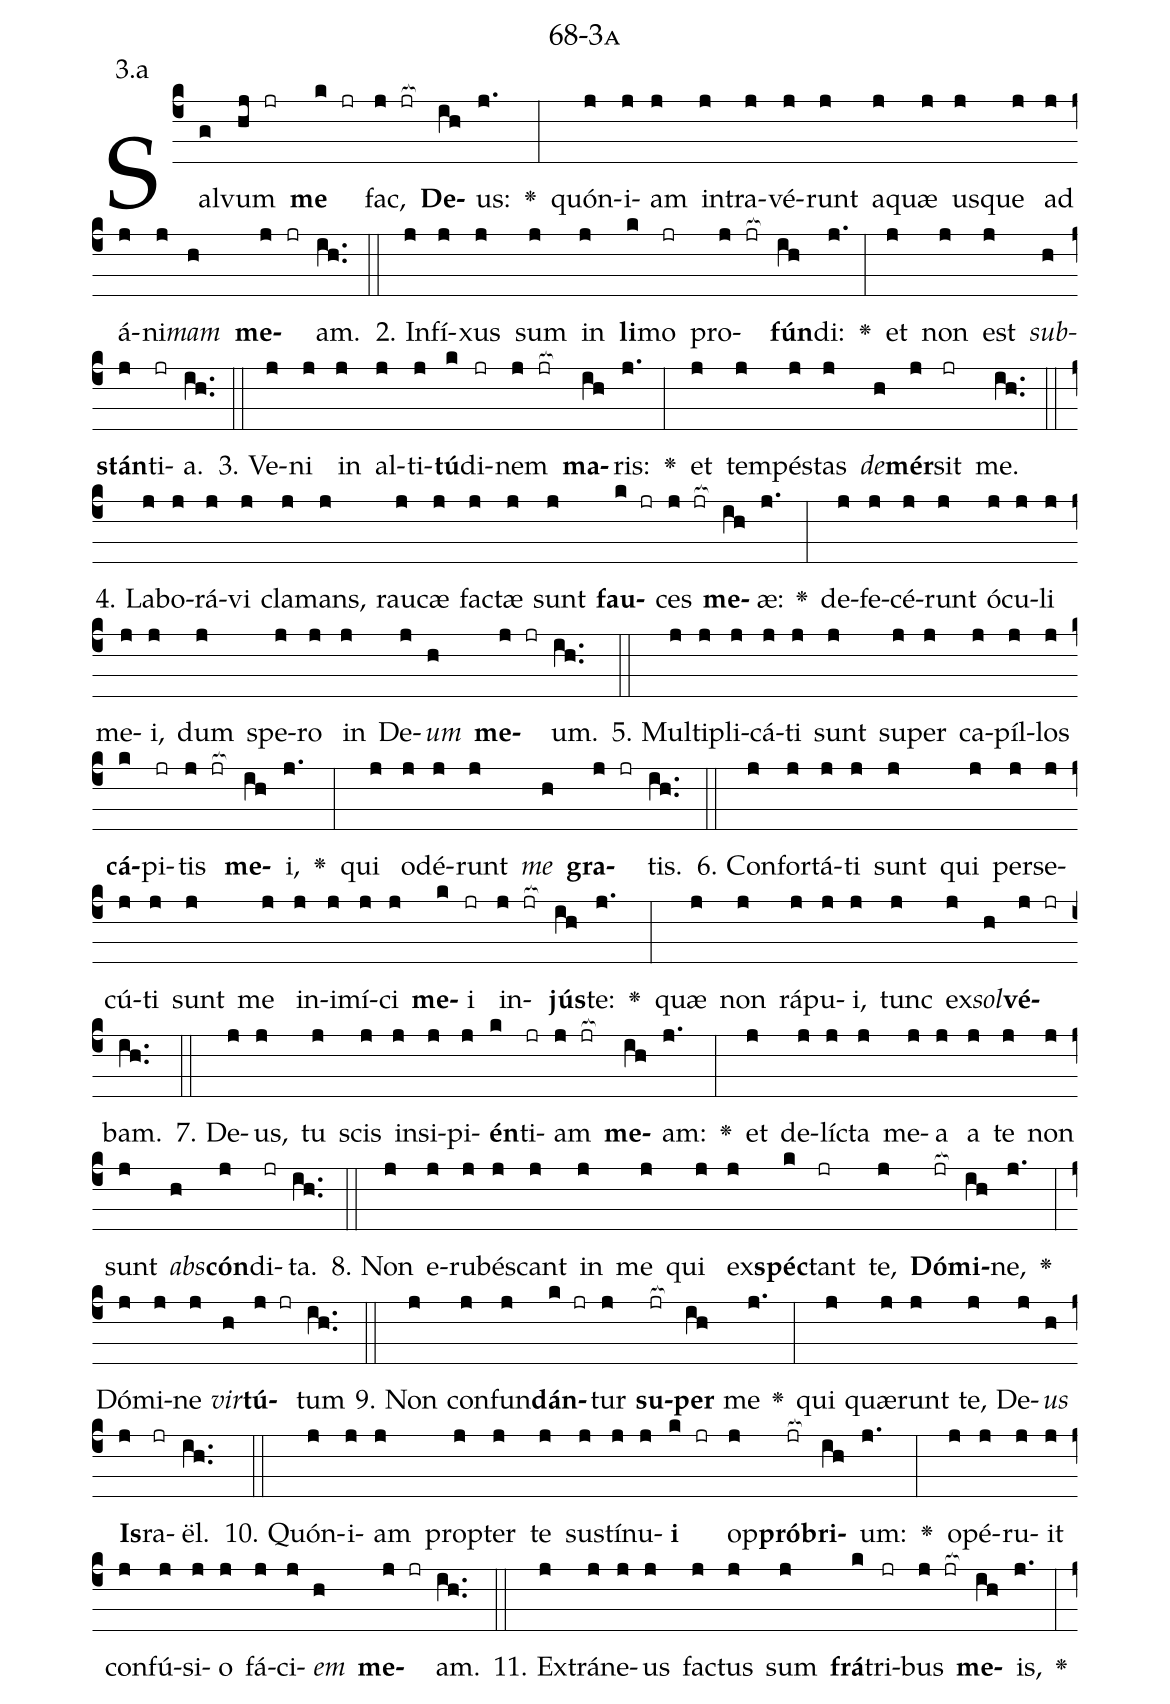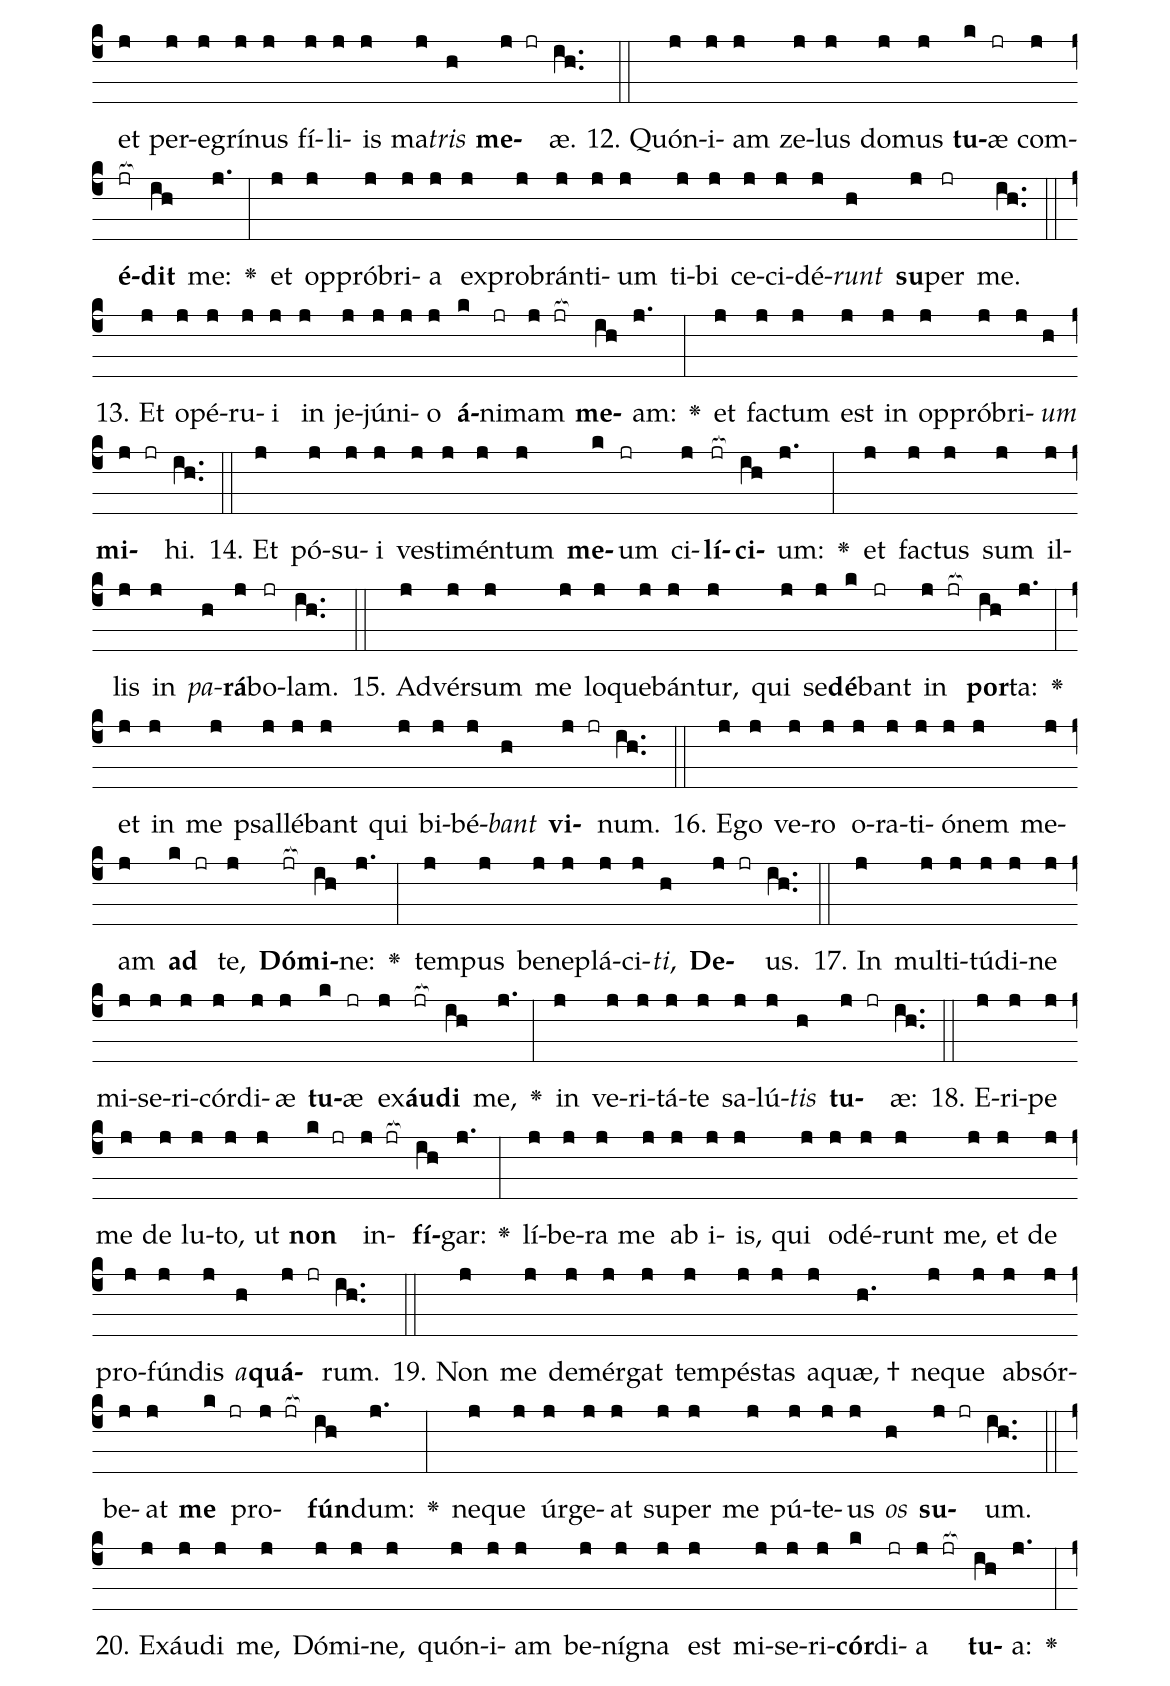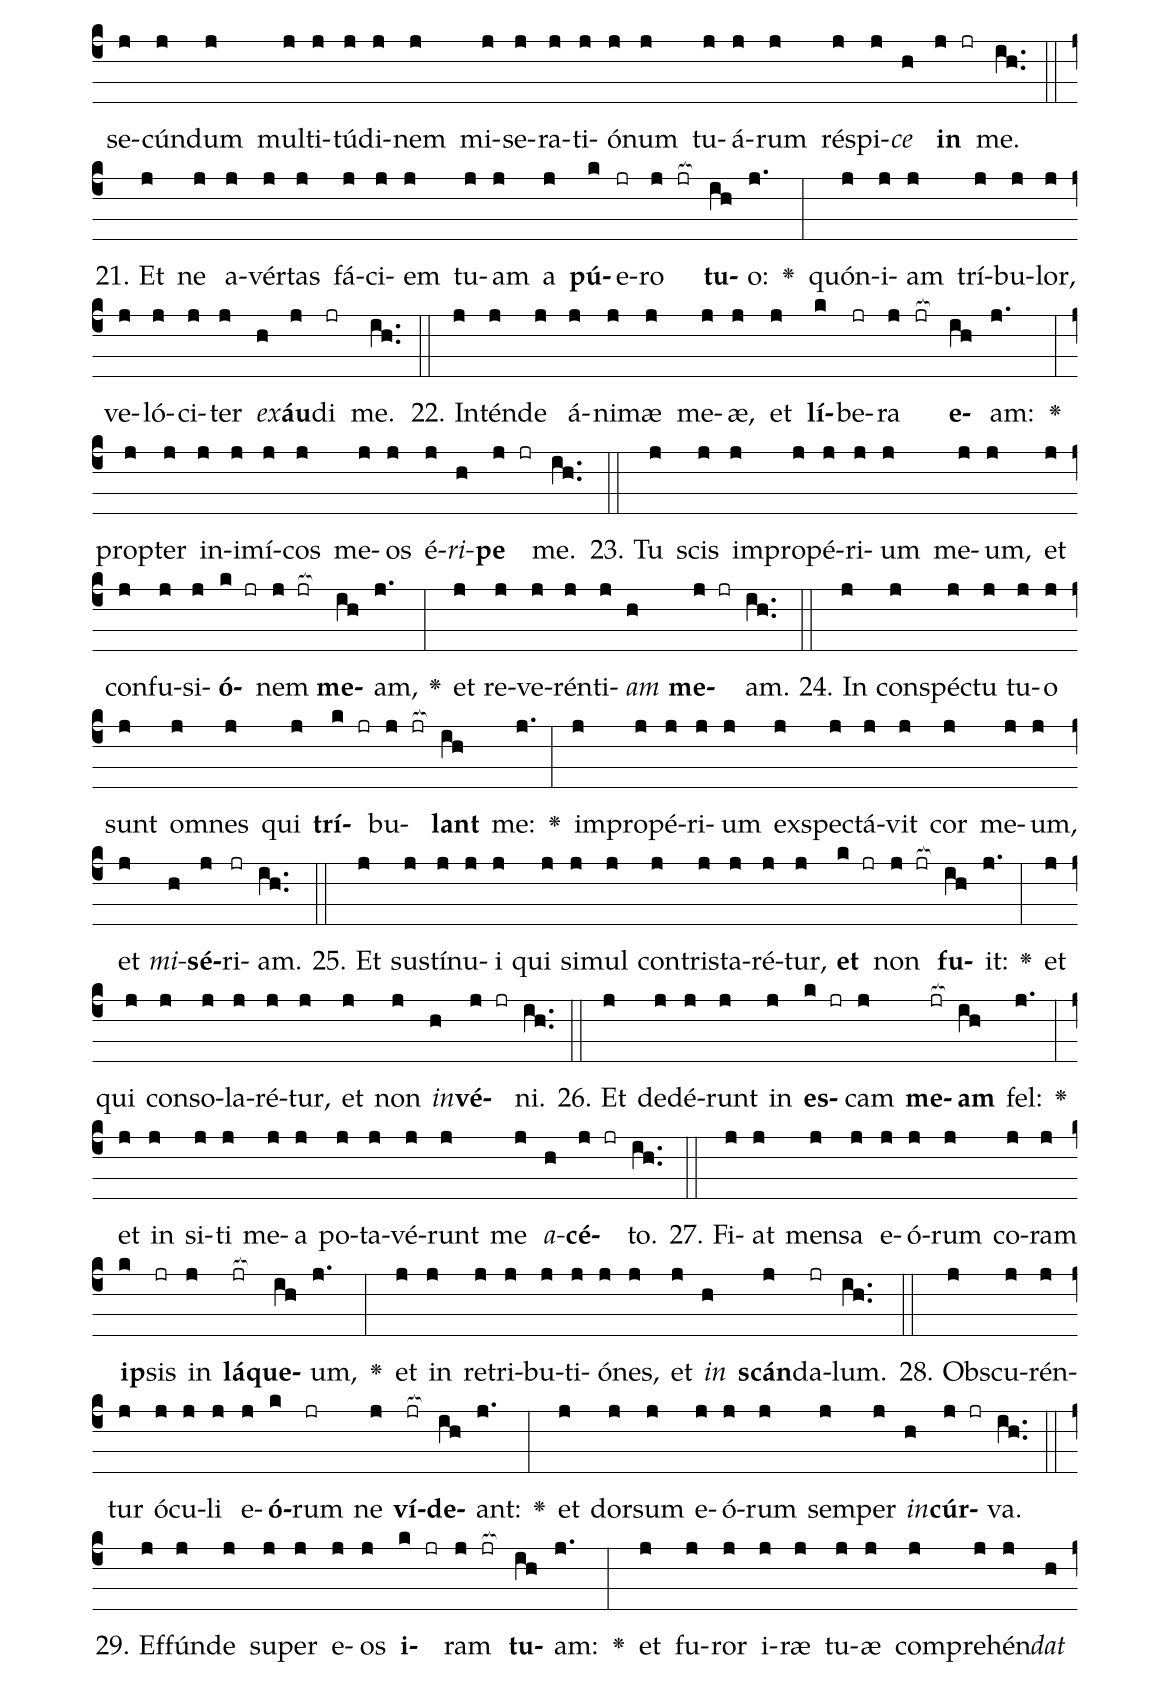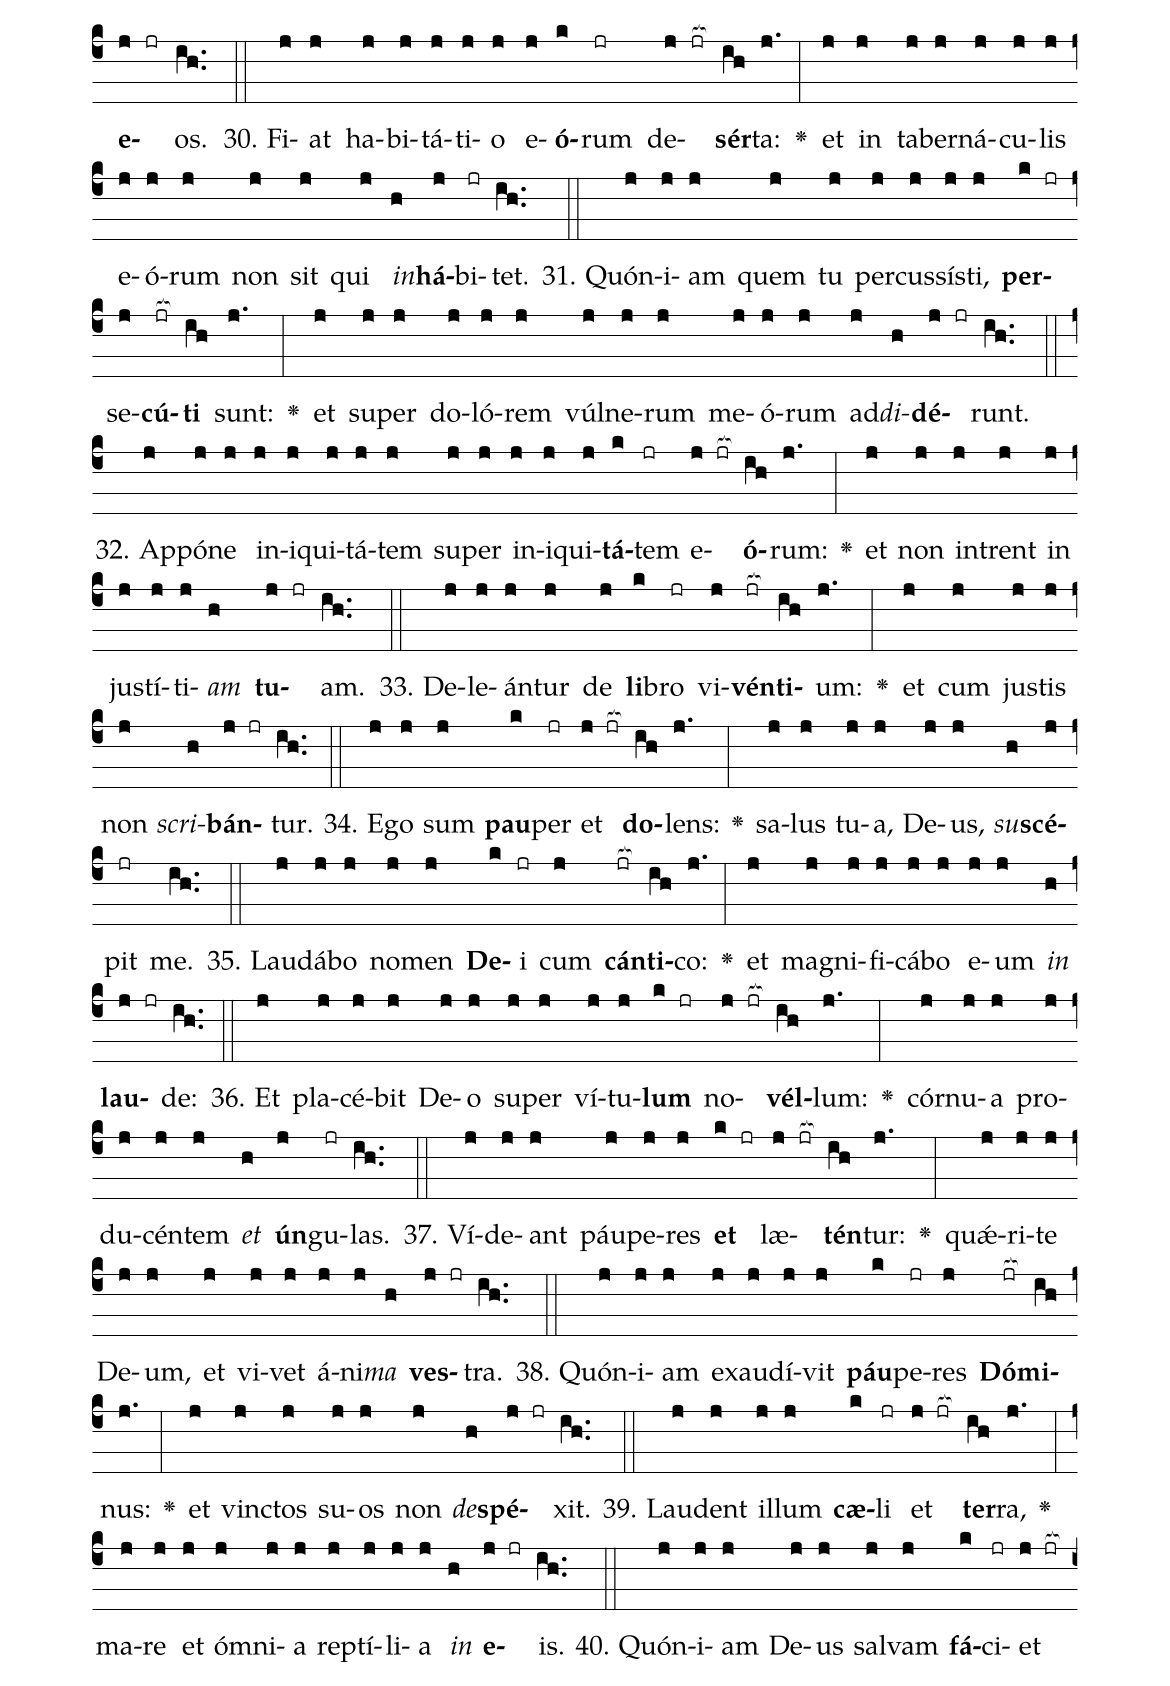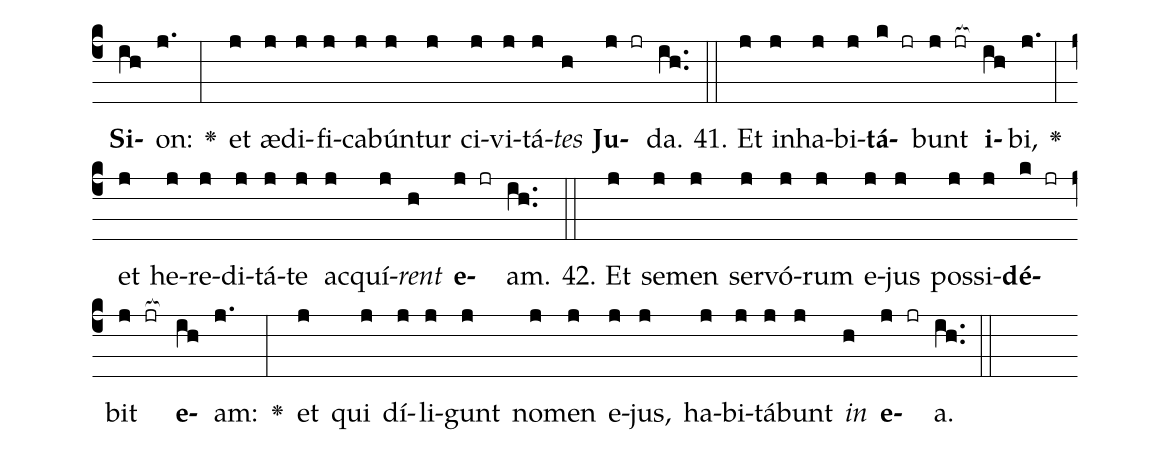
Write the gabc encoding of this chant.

name: 68-3a;
annotation: 3.a;
%%
(c4)Sal(g)vum(hj jr) <b>me</b>(k jr) fac,(j jr[ocb:1{]) <b>De</b>(ih[ocb:0}])us:(j.) <v>\greheightstar</v>(:) quón(j)i(j)am(j) in(j)tra(j)vé(j)runt(j) a(j)quæ(j) us(j)que(j) ad(j) á(j)ni(j)<i>mam</i>(h) <b>me</b>(j jr)am.(ih..) (::)
2. In(j)fí(j)xus(j) sum(j) in(j) <b>li</b>(k)mo(jr) pro(j jr[ocb:1{])<b>fún</b>(ih[ocb:0}])di:(j.) <v>\greheightstar</v>(:) et(j) non(j) est(j) <i>sub</i>(h)<b>stán</b>(j)ti(jr)a.(ih..) (::)
3. Ve(j)ni(j) in(j) al(j)ti(j)<b>tú</b>(k)di(jr)nem(j jr[ocb:1{]) <b>ma</b>(ih[ocb:0}])ris:(j.) <v>\greheightstar</v>(:) et(j) tem(j)pés(j)tas(j) <i>de</i>(h)<b>mér</b>(j)sit(jr) me.(ih..) (::)
4. La(j)bo(j)rá(j)vi(j) cla(j)mans,(j) rau(j)cæ(j) fac(j)tæ(j) sunt(j) <b>fau</b>(k jr)ces(j jr[ocb:1{]) <b>me</b>(ih[ocb:0}])æ:(j.) <v>\greheightstar</v>(:) de(j)fe(j)cé(j)runt(j) ó(j)cu(j)li(j) me(j)i,(j) dum(j) spe(j)ro(j) in(j) De(j)<i>um</i>(h) <b>me</b>(j jr)um.(ih..) (::)
5. Mul(j)ti(j)pli(j)cá(j)ti(j) sunt(j) su(j)per(j) ca(j)píl(j)los(j) <b>cá</b>(k)pi(jr)tis(j jr[ocb:1{]) <b>me</b>(ih[ocb:0}])i,(j.) <v>\greheightstar</v>(:) qui(j) o(j)dé(j)runt(j) <i>me</i>(h) <b>gra</b>(j jr)tis.(ih..) (::)
6. Con(j)for(j)tá(j)ti(j) sunt(j) qui(j) per(j)se(j)cú(j)ti(j) sunt(j) me(j) in(j)i(j)mí(j)ci(j) <b>me</b>(k)i(jr) in(j jr[ocb:1{])<b>jús</b>(ih[ocb:0}])te:(j.) <v>\greheightstar</v>(:) quæ(j) non(j) rá(j)pu(j)i,(j) tunc(j) ex(j)<i>sol</i>(h)<b>vé</b>(j jr)bam.(ih..) (::)
7. De(j)us,(j) tu(j) scis(j) in(j)si(j)pi(j)<b>én</b>(k)ti(jr)am(j jr[ocb:1{]) <b>me</b>(ih[ocb:0}])am:(j.) <v>\greheightstar</v>(:) et(j) de(j)líc(j)ta(j) me(j)a(j) a(j) te(j) non(j) sunt(j) <i>abs</i>(h)<b>cón</b>(j)di(jr)ta.(ih..) (::)
8. Non(j) e(j)ru(j)bés(j)cant(j) in(j) me(j) qui(j) ex(j)<b>spéc</b>(k)tant(jr) te,(j) <b>Dó</b>(jr[ocb:1{])<b>mi</b>(ih[ocb:0}])ne,(j.) <v>\greheightstar</v>(:) Dó(j)mi(j)ne(j) <i>vir</i>(h)<b>tú</b>(j jr)tum(ih..) (::)
9. Non(j) con(j)fun(j)<b>dán</b>(k jr)tur(j) <b>su</b>(jr[ocb:1{])<b>per</b>(ih[ocb:0}]) me(j.) <v>\greheightstar</v>(:) qui(j) quæ(j)runt(j) te,(j) De(j)<i>us</i>(h) <b>Is</b>(j)ra(jr)ël.(ih..) (::)
10. Quón(j)i(j)am(j) prop(j)ter(j) te(j) sus(j)tí(j)nu(j)<b>i</b>(k jr) op(j)<b>pró</b>(jr[ocb:1{])<b>bri</b>(ih[ocb:0}])um:(j.) <v>\greheightstar</v>(:) o(j)pé(j)ru(j)it(j) con(j)fú(j)si(j)o(j) fá(j)ci(j)<i>em</i>(h) <b>me</b>(j jr)am.(ih..) (::)
11. Ex(j)trá(j)ne(j)us(j) fac(j)tus(j) sum(j) <b>frá</b>(k)tri(jr)bus(j jr[ocb:1{]) <b>me</b>(ih[ocb:0}])is,(j.) <v>\greheightstar</v>(:) et(j) per(j)e(j)grí(j)nus(j) fí(j)li(j)is(j) ma(j)<i>tris</i>(h) <b>me</b>(j jr)æ.(ih..) (::)
12. Quón(j)i(j)am(j) ze(j)lus(j) do(j)mus(j) <b>tu</b>(k)æ(jr) com(j)<b>é</b>(jr[ocb:1{])<b>dit</b>(ih[ocb:0}]) me:(j.) <v>\greheightstar</v>(:) et(j) op(j)pró(j)bri(j)a(j) ex(j)pro(j)brán(j)ti(j)um(j) ti(j)bi(j) ce(j)ci(j)dé(j)<i>runt</i>(h) <b>su</b>(j)per(jr) me.(ih..) (::)
13. Et(j) o(j)pé(j)ru(j)i(j) in(j) je(j)jú(j)ni(j)o(j) <b>á</b>(k)ni(jr)mam(j jr[ocb:1{]) <b>me</b>(ih[ocb:0}])am:(j.) <v>\greheightstar</v>(:) et(j) fac(j)tum(j) est(j) in(j) op(j)pró(j)bri(j)<i>um</i>(h) <b>mi</b>(j jr)hi.(ih..) (::)
14. Et(j) pó(j)su(j)i(j) ves(j)ti(j)mén(j)tum(j) <b>me</b>(k)um(jr) ci(j)<b>lí</b>(jr[ocb:1{])<b>ci</b>(ih[ocb:0}])um:(j.) <v>\greheightstar</v>(:) et(j) fac(j)tus(j) sum(j) il(j)lis(j) in(j) <i>pa</i>(h)<b>rá</b>(j)bo(jr)lam.(ih..) (::)
15. Ad(j)vér(j)sum(j) me(j) lo(j)que(j)bán(j)tur,(j) qui(j) se(j)<b>dé</b>(k)bant(jr) in(j jr[ocb:1{]) <b>por</b>(ih[ocb:0}])ta:(j.) <v>\greheightstar</v>(:) et(j) in(j) me(j) psal(j)lé(j)bant(j) qui(j) bi(j)bé(j)<i>bant</i>(h) <b>vi</b>(j jr)num.(ih..) (::)
16. E(j)go(j) ve(j)ro(j) o(j)ra(j)ti(j)ó(j)nem(j) me(j)am(j) <b>ad</b>(k jr) te,(j) <b>Dó</b>(jr[ocb:1{])<b>mi</b>(ih[ocb:0}])ne:(j.) <v>\greheightstar</v>(:) tem(j)pus(j) be(j)ne(j)plá(j)ci(j)<i>ti</i>,(h) <b>De</b>(j jr)us.(ih..) (::)
17. In(j) mul(j)ti(j)tú(j)di(j)ne(j) mi(j)se(j)ri(j)cór(j)di(j)æ(j) <b>tu</b>(k)æ(jr) ex(j)<b>áu</b>(jr[ocb:1{])<b>di</b>(ih[ocb:0}]) me,(j.) <v>\greheightstar</v>(:) in(j) ve(j)ri(j)tá(j)te(j) sa(j)lú(j)<i>tis</i>(h) <b>tu</b>(j jr)æ:(ih..) (::)
18. E(j)ri(j)pe(j) me(j) de(j) lu(j)to,(j) ut(j) <b>non</b>(k jr) in(j jr[ocb:1{])<b>fí</b>(ih[ocb:0}])gar:(j.) <v>\greheightstar</v>(:) lí(j)be(j)ra(j) me(j) ab(j) i(j)is,(j) qui(j) o(j)dé(j)runt(j) me,(j) et(j) de(j) pro(j)fún(j)dis(j) <i>a</i>(h)<b>quá</b>(j jr)rum.(ih..) (::)
19. Non(j) me(j) de(j)mér(j)gat(j) tem(j)pés(j)tas(j) a(j)quæ, †(h.) ne(j)que(j) ab(j)sór(j)be(j)at(j) <b>me</b>(k jr) pro(j jr[ocb:1{])<b>fún</b>(ih[ocb:0}])dum:(j.) <v>\greheightstar</v>(:) ne(j)que(j) úr(j)ge(j)at(j) su(j)per(j) me(j) pú(j)te(j)us(j) <i>os</i>(h) <b>su</b>(j jr)um.(ih..) (::)
20. Ex(j)áu(j)di(j) me,(j) Dó(j)mi(j)ne,(j) quón(j)i(j)am(j) be(j)ní(j)gna(j) est(j) mi(j)se(j)ri(j)<b>cór</b>(k)di(jr)a(j jr[ocb:1{]) <b>tu</b>(ih[ocb:0}])a:(j.) <v>\greheightstar</v>(:) se(j)cún(j)dum(j) mul(j)ti(j)tú(j)di(j)nem(j) mi(j)se(j)ra(j)ti(j)ó(j)num(j) tu(j)á(j)rum(j) ré(j)spi(j)<i>ce</i>(h) <b>in</b>(j jr) me.(ih..) (::)
21. Et(j) ne(j) a(j)vér(j)tas(j) fá(j)ci(j)em(j) tu(j)am(j) a(j) <b>pú</b>(k)e(jr)ro(j jr[ocb:1{]) <b>tu</b>(ih[ocb:0}])o:(j.) <v>\greheightstar</v>(:) quón(j)i(j)am(j) trí(j)bu(j)lor,(j) ve(j)ló(j)ci(j)ter(j) <i>ex</i>(h)<b>áu</b>(j)di(jr) me.(ih..) (::)
22. In(j)tén(j)de(j) á(j)ni(j)mæ(j) me(j)æ,(j) et(j) <b>lí</b>(k)be(jr)ra(j jr[ocb:1{]) <b>e</b>(ih[ocb:0}])am:(j.) <v>\greheightstar</v>(:) prop(j)ter(j) in(j)i(j)mí(j)cos(j) me(j)os(j) é(j)<i>ri</i>(h)<b>pe</b>(j jr) me.(ih..) (::)
23. Tu(j) scis(j) im(j)pro(j)pé(j)ri(j)um(j) me(j)um,(j) et(j) con(j)fu(j)si(j)<b>ó</b>(k jr)nem(j jr[ocb:1{]) <b>me</b>(ih[ocb:0}])am,(j.) <v>\greheightstar</v>(:) et(j) re(j)ve(j)rén(j)ti(j)<i>am</i>(h) <b>me</b>(j jr)am.(ih..) (::)
24. In(j) con(j)spéc(j)tu(j) tu(j)o(j) sunt(j) om(j)nes(j) qui(j) <b>trí</b>(k jr)bu(j jr[ocb:1{])<b>lant</b>(ih[ocb:0}]) me:(j.) <v>\greheightstar</v>(:) im(j)pro(j)pé(j)ri(j)um(j) ex(j)spec(j)tá(j)vit(j) cor(j) me(j)um,(j) et(j) <i>mi</i>(h)<b>sé</b>(j)ri(jr)am.(ih..) (::)
25. Et(j) sus(j)tí(j)nu(j)i(j) qui(j) si(j)mul(j) con(j)tris(j)ta(j)ré(j)tur,(j) <b>et</b>(k jr) non(j jr[ocb:1{]) <b>fu</b>(ih[ocb:0}])it:(j.) <v>\greheightstar</v>(:) et(j) qui(j) con(j)so(j)la(j)ré(j)tur,(j) et(j) non(j) <i>in</i>(h)<b>vé</b>(j jr)ni.(ih..) (::)
26. Et(j) de(j)dé(j)runt(j) in(j) <b>es</b>(k jr)cam(j) <b>me</b>(jr[ocb:1{])<b>am</b>(ih[ocb:0}]) fel:(j.) <v>\greheightstar</v>(:) et(j) in(j) si(j)ti(j) me(j)a(j) po(j)ta(j)vé(j)runt(j) me(j) <i>a</i>(h)<b>cé</b>(j jr)to.(ih..) (::)
27. Fi(j)at(j) men(j)sa(j) e(j)ó(j)rum(j) co(j)ram(j) <b>ip</b>(k)sis(jr) in(j) <b>lá</b>(jr[ocb:1{])<b>que</b>(ih[ocb:0}])um,(j.) <v>\greheightstar</v>(:) et(j) in(j) re(j)tri(j)bu(j)ti(j)ó(j)nes,(j) et(j) <i>in</i>(h) <b>scán</b>(j)da(jr)lum.(ih..) (::)
28. Obs(j)cu(j)rén(j)tur(j) ó(j)cu(j)li(j) e(j)<b>ó</b>(k)rum(jr) ne(j) <b>ví</b>(jr[ocb:1{])<b>de</b>(ih[ocb:0}])ant:(j.) <v>\greheightstar</v>(:) et(j) dor(j)sum(j) e(j)ó(j)rum(j) sem(j)per(j) <i>in</i>(h)<b>cúr</b>(j jr)va.(ih..) (::)
29. Ef(j)fún(j)de(j) su(j)per(j) e(j)os(j) <b>i</b>(k jr)ram(j jr[ocb:1{]) <b>tu</b>(ih[ocb:0}])am:(j.) <v>\greheightstar</v>(:) et(j) fu(j)ror(j) i(j)ræ(j) tu(j)æ(j) com(j)pre(j)hén(j)<i>dat</i>(h) <b>e</b>(j jr)os.(ih..) (::)
30. Fi(j)at(j) ha(j)bi(j)tá(j)ti(j)o(j) e(j)<b>ó</b>(k)rum(jr) de(j jr[ocb:1{])<b>sér</b>(ih[ocb:0}])ta:(j.) <v>\greheightstar</v>(:) et(j) in(j) ta(j)ber(j)ná(j)cu(j)lis(j) e(j)ó(j)rum(j) non(j) sit(j) qui(j) <i>in</i>(h)<b>há</b>(j)bi(jr)tet.(ih..) (::)
31. Quón(j)i(j)am(j) quem(j) tu(j) per(j)cus(j)sís(j)ti,(j) <b>per</b>(k jr)se(j)<b>cú</b>(jr[ocb:1{])<b>ti</b>(ih[ocb:0}]) sunt:(j.) <v>\greheightstar</v>(:) et(j) su(j)per(j) do(j)ló(j)rem(j) vúl(j)ne(j)rum(j) me(j)ó(j)rum(j) ad(j)<i>di</i>(h)<b>dé</b>(j jr)runt.(ih..) (::)
32. Ap(j)pó(j)ne(j) in(j)i(j)qui(j)tá(j)tem(j) su(j)per(j) in(j)i(j)qui(j)<b>tá</b>(k)tem(jr) e(j jr[ocb:1{])<b>ó</b>(ih[ocb:0}])rum:(j.) <v>\greheightstar</v>(:) et(j) non(j) in(j)trent(j) in(j) jus(j)tí(j)ti(j)<i>am</i>(h) <b>tu</b>(j jr)am.(ih..) (::)
33. De(j)le(j)án(j)tur(j) de(j) <b>li</b>(k)bro(jr) vi(j)<b>vén</b>(jr[ocb:1{])<b>ti</b>(ih[ocb:0}])um:(j.) <v>\greheightstar</v>(:) et(j) cum(j) jus(j)tis(j) non(j) <i>scri</i>(h)<b>bán</b>(j jr)tur.(ih..) (::)
34. E(j)go(j) sum(j) <b>pau</b>(k)per(jr) et(j jr[ocb:1{]) <b>do</b>(ih[ocb:0}])lens:(j.) <v>\greheightstar</v>(:) sa(j)lus(j) tu(j)a,(j) De(j)us,(j) <i>su</i>(h)<b>scé</b>(j)pit(jr) me.(ih..) (::)
35. Lau(j)dá(j)bo(j) no(j)men(j) <b>De</b>(k)i(jr) cum(j) <b>cán</b>(jr[ocb:1{])<b>ti</b>(ih[ocb:0}])co:(j.) <v>\greheightstar</v>(:) et(j) ma(j)gni(j)fi(j)cá(j)bo(j) e(j)um(j) <i>in</i>(h) <b>lau</b>(j jr)de:(ih..) (::)
36. Et(j) pla(j)cé(j)bit(j) De(j)o(j) su(j)per(j) ví(j)tu(j)<b>lum</b>(k jr) no(j jr[ocb:1{])<b>vél</b>(ih[ocb:0}])lum:(j.) <v>\greheightstar</v>(:) cór(j)nu(j)a(j) pro(j)du(j)cén(j)tem(j) <i>et</i>(h) <b>ún</b>(j)gu(jr)las.(ih..) (::)
37. Ví(j)de(j)ant(j) páu(j)pe(j)res(j) <b>et</b>(k jr) læ(j jr[ocb:1{])<b>tén</b>(ih[ocb:0}])tur:(j.) <v>\greheightstar</v>(:) quǽ(j)ri(j)te(j) De(j)um,(j) et(j) vi(j)vet(j) á(j)ni(j)<i>ma</i>(h) <b>ves</b>(j jr)tra.(ih..) (::)
38. Quón(j)i(j)am(j) ex(j)au(j)dí(j)vit(j) <b>páu</b>(k)pe(jr)res(j) <b>Dó</b>(jr[ocb:1{])<b>mi</b>(ih[ocb:0}])nus:(j.) <v>\greheightstar</v>(:) et(j) vinc(j)tos(j) su(j)os(j) non(j) <i>de</i>(h)<b>spé</b>(j jr)xit.(ih..) (::)
39. Lau(j)dent(j) il(j)lum(j) <b>cæ</b>(k)li(jr) et(j jr[ocb:1{]) <b>ter</b>(ih[ocb:0}])ra,(j.) <v>\greheightstar</v>(:) ma(j)re(j) et(j) óm(j)ni(j)a(j) rep(j)tí(j)li(j)a(j) <i>in</i>(h) <b>e</b>(j jr)is.(ih..) (::)
40. Quón(j)i(j)am(j) De(j)us(j) sal(j)vam(j) <b>fá</b>(k)ci(jr)et(j jr[ocb:1{]) <b>Si</b>(ih[ocb:0}])on:(j.) <v>\greheightstar</v>(:) et(j) æ(j)di(j)fi(j)ca(j)bún(j)tur(j) ci(j)vi(j)tá(j)<i>tes</i>(h) <b>Ju</b>(j jr)da.(ih..) (::)
41. Et(j) in(j)ha(j)bi(j)<b>tá</b>(k jr)bunt(j jr[ocb:1{]) <b>i</b>(ih[ocb:0}])bi,(j.) <v>\greheightstar</v>(:) et(j) he(j)re(j)di(j)tá(j)te(j) ac(j)quí(j)<i>rent</i>(h) <b>e</b>(j jr)am.(ih..) (::)
42. Et(j) se(j)men(j) ser(j)vó(j)rum(j) e(j)jus(j) pos(j)si(j)<b>dé</b>(k jr)bit(j jr[ocb:1{]) <b>e</b>(ih[ocb:0}])am:(j.) <v>\greheightstar</v>(:) et(j) qui(j) dí(j)li(j)gunt(j) no(j)men(j) e(j)jus,(j) ha(j)bi(j)tá(j)bunt(j) <i>in</i>(h) <b>e</b>(j jr)a.(ih..) (::)
